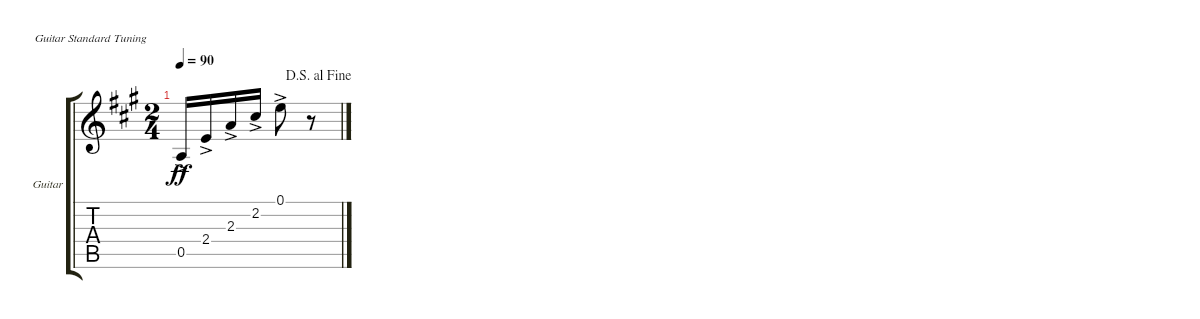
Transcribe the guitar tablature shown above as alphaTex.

\bracketExtendMode groupsimilarinstruments
\firstSystemTrackNameOrientation horizontal
\otherSystemsTrackNameOrientation horizontal
\track ("Guitar" "Guitar") {instrument acousticguitarnylon}
\staff {score tabs}
\tuning (E4 B3 G3 D3 A2 E2)
\ts (2 4)
\jump dalsegnoalfine
\tempo 90
\clef g2
\ks a
0.5{ac}.16{dy ff} 2.4{ac}.16 2.3{ac}.16 2.2{ac}.16 0.1{ac}.8 r.8
